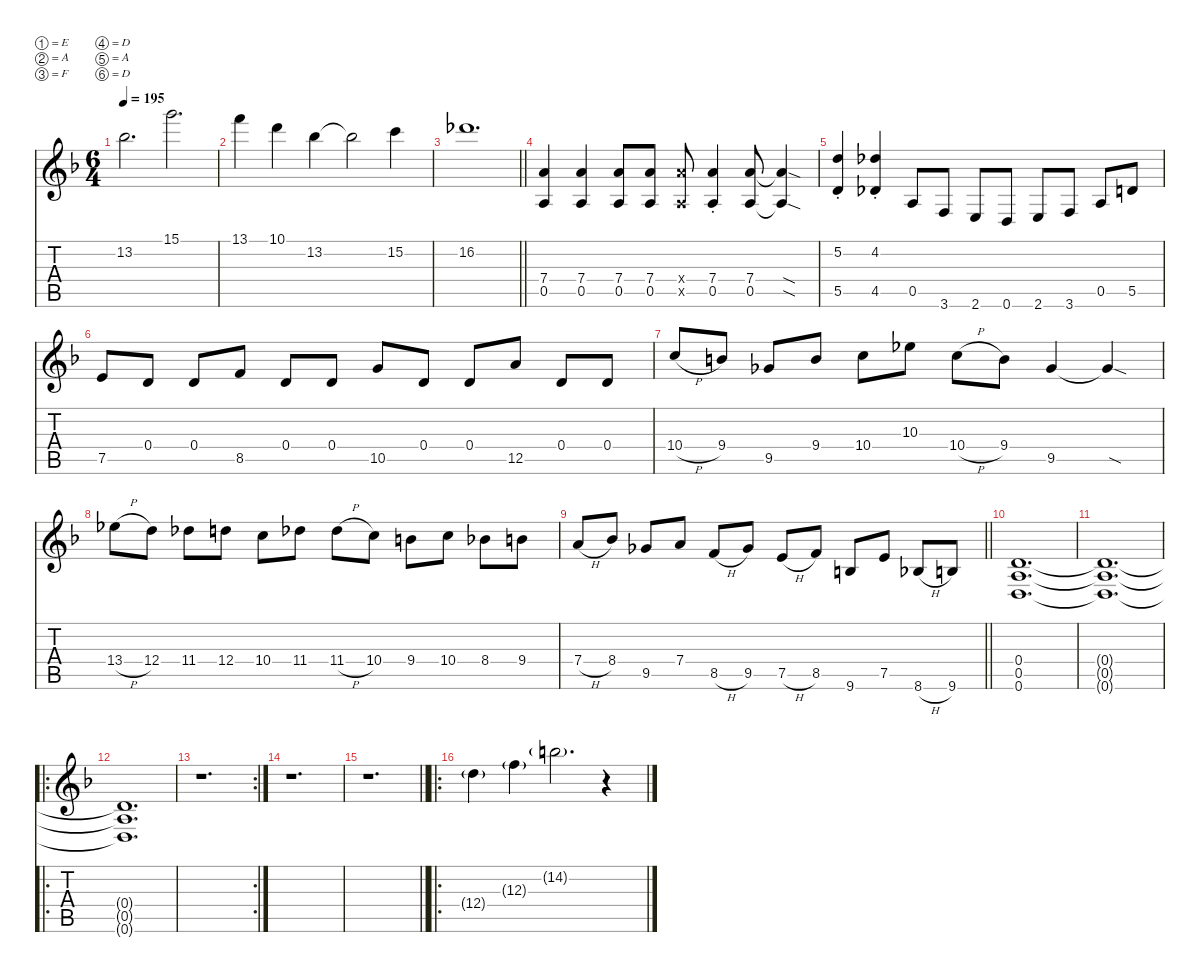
\defaultSystemsLayout 4
\hideDynamics
\bracketExtendMode nobrackets
\singleTrackTrackNamePolicy hidden
\multiTrackTrackNamePolicy hidden
\firstSystemTrackNameMode fullname
\firstSystemTrackNameOrientation horizontal
\otherSystemsTrackNameOrientation horizontal
\track ("Guitar 1" "dist.guit.") {defaultSystemsLayout 4 mute instrument distortionguitar}
\staff {score tabs}
\tuning (E4 A3 F3 D3 A2 D2)
\ts (6 4)
\tempo 195
\clef g2
\ks dminor
13.2{acc b}.2{d dy f beam Down} 15.1{acc forcenatural}.2{d beam Down} |
13.1{acc forcenatural}.4{beam Down} 10.1{acc forcenatural}.4{beam Down} 13.2{acc b}.4{beam Down} 13.2{t acc b}.2{beam Down} 15.2{acc forcenatural}.4{beam Down} |
\barLineRight lightlight
16.2{acc b}.1{d beam Down} |
(7.4{acc forcenatural} 0.5{acc forcenatural}).4{beam Up} (7.4{acc forcenatural} 0.5{acc forcenatural}).4{beam Up} (7.4{acc forcenatural} 0.5{acc forcenatural}).8{beam Up} (7.4{acc forcenatural} 0.5{acc forcenatural}).8{beam Up} (7.4{x acc forcenatural} 0.5{x acc forcenatural}).8{beam Up} (7.4{st acc forcenatural} 0.5{st acc forcenatural}).4{beam Up} (7.4{acc forcenatural} 0.5{acc forcenatural}).8{beam Up} (7.4{sod t acc forcenatural} 0.5{sod t acc forcenatural}).4{beam Up} |
(5.2{st acc forcenatural} 5.5{st acc forcenatural}).4{beam Up} (4.2{st acc b} 4.5{st acc b}).4{beam Up} 0.5{acc forcenatural}.8{beam Up} 3.6{acc forcenatural}.8{beam Up} 2.6{acc forcenatural}.8{beam Up} 0.6{acc forcenatural}.8{beam Up} 2.6{acc forcenatural}.8{beam Up} 3.6{acc forcenatural}.8{beam Up} 0.5{acc forcenatural}.8{beam Up} 5.5{acc forcenatural}.8{beam Up} |
7.5{acc forcenatural}.8{beam Up} 0.4{acc forcenatural}.8{beam Up} 0.4{acc forcenatural}.8{beam Up} 8.5{acc forcenatural}.8{beam Up} 0.4{acc forcenatural}.8{beam Up} 0.4{acc forcenatural}.8{beam Up} 10.5{acc forcenatural}.8{beam Up} 0.4{acc forcenatural}.8{beam Up} 0.4{acc forcenatural}.8{beam Up} 12.5{acc forcenatural}.8{beam Up} 0.4{acc forcenatural}.8{beam Up} 0.4{acc forcenatural}.8{beam Up} |
10.4{h acc forcenatural}.8{beam Up} 9.4{acc forcenatural}.8{beam Up} 9.5{acc b}.8{beam Up} 9.4{acc forcenatural}.8{beam Down} 10.4{acc forcenatural}.8{beam Down} 10.3{acc b}.8{beam Down} 10.4{h acc forcenatural}.8{beam Down} 9.4{acc forcenatural}.8{beam Down} 9.5{acc b}.4{beam Up} 9.5{sod t acc b}.4{beam Up} |
13.4{h acc b}.8{beam Down} 12.4{acc forcenatural}.8{beam Down} 11.4{acc b}.8{beam Down} 12.4{acc forcenatural}.8{beam Down} 10.4{acc forcenatural}.8{beam Down} 11.4{acc b}.8{beam Down} 11.4{h acc b}.8{beam Down} 10.4{acc forcenatural}.8{beam Down} 9.4{acc forcenatural}.8{beam Down} 10.4{acc forcenatural}.8{beam Down} 8.4{acc b}.8{beam Down} 9.4{acc forcenatural}.8{beam Down} |
\barLineRight lightlight
7.4{h acc forcenatural}.8{beam Up} 8.4{acc b}.8{beam Up} 9.5{acc b}.8{beam Up} 7.4{acc forcenatural}.8{beam Up} 8.5{h acc forcenatural}.8{beam Up} 9.5{acc b}.8{beam Up} 7.5{h acc forcenatural}.8{beam Up} 8.5{acc forcenatural}.8{beam Up} 9.6{acc forcenatural}.8{beam Up} 7.5{acc forcenatural}.8{beam Up} 8.6{h acc b}.8{beam Up} 9.6{acc forcenatural}.8{beam Up} |
(0.4{acc forcenatural} 0.5{acc forcenatural} 0.6{acc forcenatural}).1{d beam Up} |
(0.4{t acc forcenatural} 0.5{t acc forcenatural} 0.6{t acc forcenatural}).1{d beam Up} |
\ro
(0.4{t acc forcenatural} 0.5{t acc forcenatural} 0.6{t acc forcenatural}).1{d beam Up} |
\rc 2
r.1{d beam Down} |
r.1{d beam Down} |
\barLineRight lightlight
r.1{d beam Down} |
\ro
12.4{g acc forcenatural}.4{beam Down} 12.3{g acc forcenatural}.4{beam Down} 14.2{g acc forcenatural}.2{d beam Down} r.4{beam Down}
